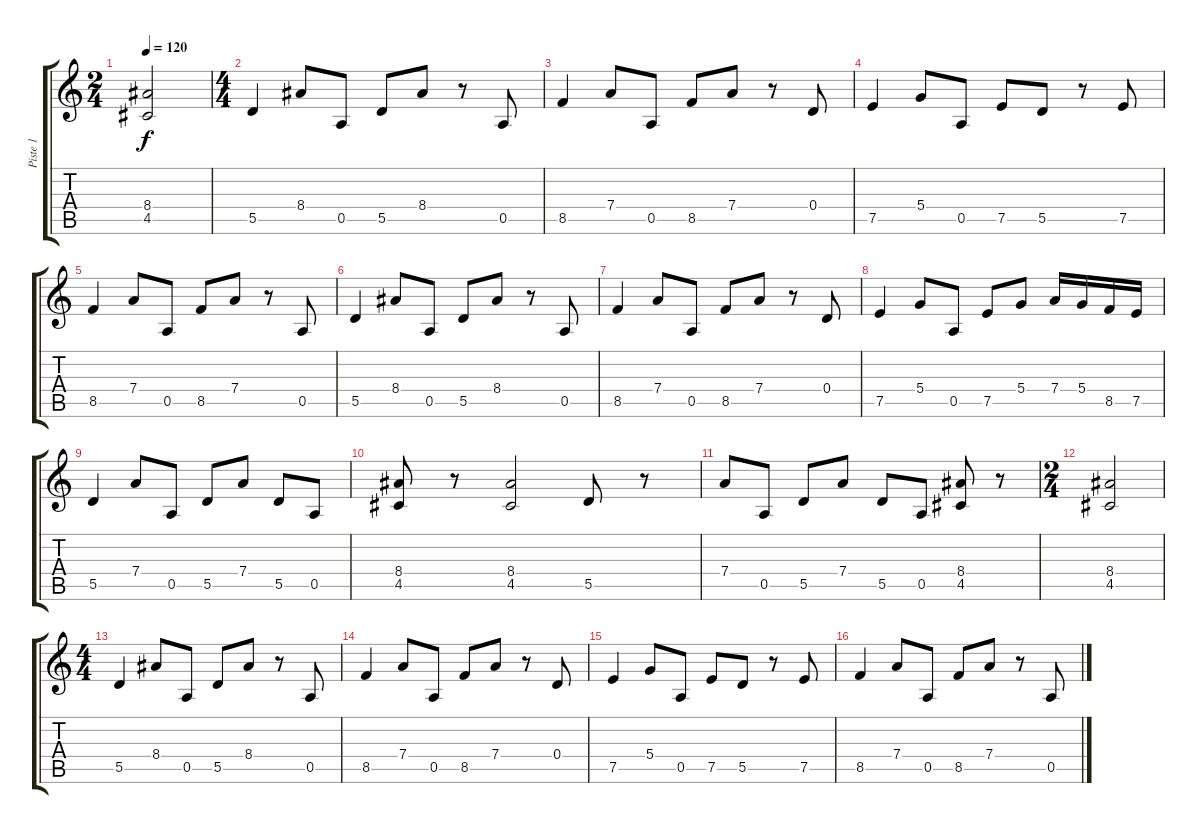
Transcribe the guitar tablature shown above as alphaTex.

\track ("Piste 1" "Piste 1") {instrument acousticguitarnylon}
\staff {score tabs}
\tuning (E4 B3 G3 D3 A2 E2) {hide}
\ts (2 4)
\tempo 120
\clef g2
\ks c
(8.4 4.5).2{dy f} |
\ts (4 4)
5.5.4 8.4.8 0.5.8 5.5.8 8.4.8 r.8 0.5.8 |
8.5.4 7.4.8 0.5.8 8.5.8 7.4.8 r.8 0.4.8 |
7.5.4 5.4.8 0.5.8 7.5.8 5.5.8 r.8 7.5.8 |
8.5.4 7.4.8 0.5.8 8.5.8 7.4.8 r.8 0.5.8 |
5.5.4 8.4.8 0.5.8 5.5.8 8.4.8 r.8 0.5.8 |
8.5.4 7.4.8 0.5.8 8.5.8 7.4.8 r.8 0.4.8 |
7.5.4 5.4.8 0.5.8 7.5.8 5.4.8 7.4.16 5.4.16 8.5.16 7.5.16 |
5.5.4 7.4.8 0.5.8 5.5.8 7.4.8 5.5.8 0.5.8 |
(8.4 4.5).8 r.8 (8.4 4.5).2 5.5.8 r.8 |
7.4.8 0.5.8 5.5.8 7.4.8 5.5.8 0.5.8 (8.4 4.5).8 r.8 |
\ts (2 4)
(8.4 4.5).2 |
\ts (4 4)
5.5.4 8.4.8 0.5.8 5.5.8 8.4.8 r.8 0.5.8 |
8.5.4 7.4.8 0.5.8 8.5.8 7.4.8 r.8 0.4.8 |
7.5.4 5.4.8 0.5.8 7.5.8 5.5.8 r.8 7.5.8 |
8.5.4 7.4.8 0.5.8 8.5.8 7.4.8 r.8 0.5.8
